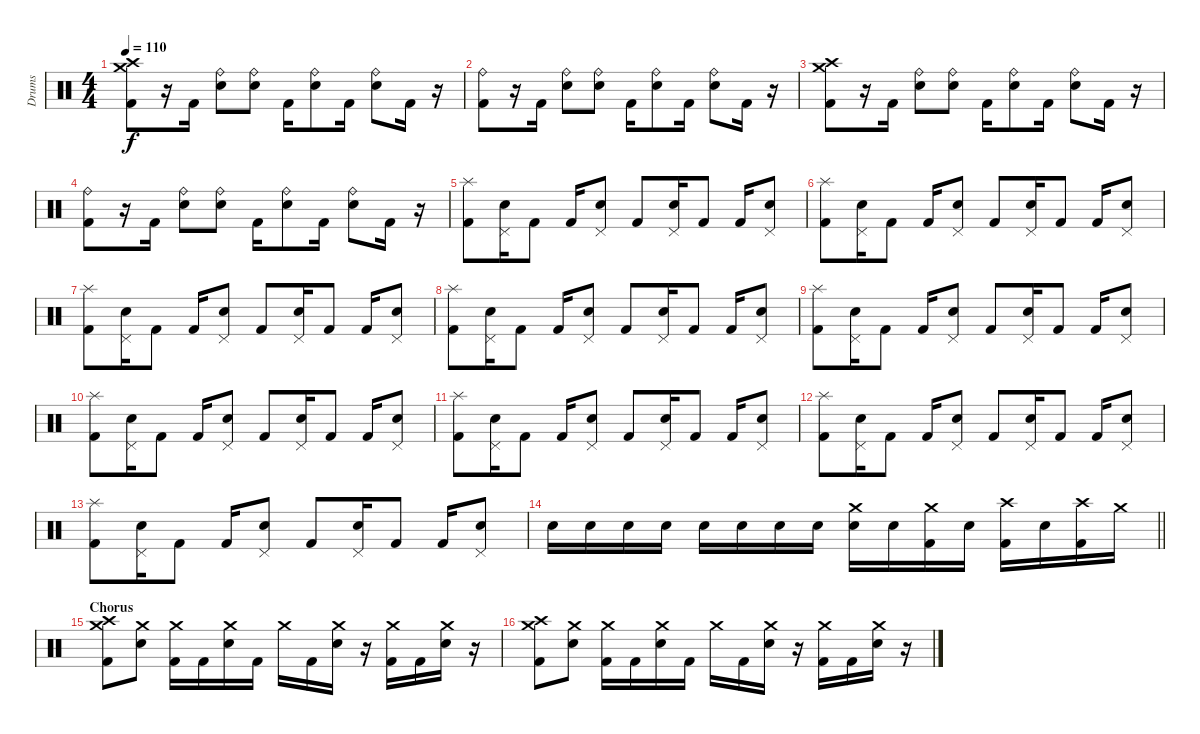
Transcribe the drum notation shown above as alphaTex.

\track ("Drums" "Drums") {instrument percussion}
\staff {score}
\articulation defaults
\ts (4 4)
\tempo 110
\clef neutral
\ks c
("Crash medium (hit)" "Crash high (hit)" "Kick (hit) 2").8{dy f} r.16 "Kick (hit) 2".16 ("Ride (bell)" "Electric Snare (hit)").8 ("Ride (bell)" "Electric Snare (hit)").8 "Kick (hit) 2".16 ("Ride (bell)" "Electric Snare (hit)").8 "Kick (hit) 2".16 ("Ride (bell)" "Electric Snare (hit)").8 "Kick (hit) 2".16 r.16 |
("Ride (bell)" "Kick (hit) 2").8 r.16 "Kick (hit) 2".16 ("Ride (bell)" "Electric Snare (hit)").8 ("Ride (bell)" "Electric Snare (hit)").8 "Kick (hit) 2".16 ("Ride (bell)" "Electric Snare (hit)").8 "Kick (hit) 2".16 ("Ride (bell)" "Electric Snare (hit)").8 "Kick (hit) 2".16 r.16 |
("Crash medium (hit)" "Crash high (hit)" "Kick (hit) 2").8 r.16 "Kick (hit) 2".16 ("Ride (bell)" "Electric Snare (hit)").8 ("Ride (bell)" "Electric Snare (hit)").8 "Kick (hit) 2".16 ("Ride (bell)" "Electric Snare (hit)").8 "Kick (hit) 2".16 ("Ride (bell)" "Electric Snare (hit)").8 "Kick (hit) 2".16 r.16 |
("Ride (bell)" "Kick (hit) 2").8 r.16 "Kick (hit) 2".16 ("Ride (bell)" "Electric Snare (hit)").8 ("Ride (bell)" "Electric Snare (hit)").8 "Kick (hit) 2".16 ("Ride (bell)" "Electric Snare (hit)").8 "Kick (hit) 2".16 ("Ride (bell)" "Electric Snare (hit)").8 "Kick (hit) 2".16 r.16 |
("Splash (hit)" "Kick (hit) 2").8 ("Pedal Hi-Hat (hit)" "Electric Snare (hit)").16 "Kick (hit) 2".8 "Kick (hit) 2".16 ("Pedal Hi-Hat (hit)" "Electric Snare (hit)").8 "Kick (hit) 2".8 ("Pedal Hi-Hat (hit)" "Electric Snare (hit)").16 "Kick (hit) 2".8 "Kick (hit) 2".16 ("Pedal Hi-Hat (hit)" "Electric Snare (hit)").8 |
("Splash (hit)" "Kick (hit) 2").8 ("Pedal Hi-Hat (hit)" "Electric Snare (hit)").16 "Kick (hit) 2".8 "Kick (hit) 2".16 ("Pedal Hi-Hat (hit)" "Electric Snare (hit)").8 "Kick (hit) 2".8 ("Pedal Hi-Hat (hit)" "Electric Snare (hit)").16 "Kick (hit) 2".8 "Kick (hit) 2".16 ("Pedal Hi-Hat (hit)" "Electric Snare (hit)").8 |
("Splash (hit)" "Kick (hit) 2").8 ("Pedal Hi-Hat (hit)" "Electric Snare (hit)").16 "Kick (hit) 2".8 "Kick (hit) 2".16 ("Pedal Hi-Hat (hit)" "Electric Snare (hit)").8 "Kick (hit) 2".8 ("Pedal Hi-Hat (hit)" "Electric Snare (hit)").16 "Kick (hit) 2".8 "Kick (hit) 2".16 ("Pedal Hi-Hat (hit)" "Electric Snare (hit)").8 |
("Splash (hit)" "Kick (hit) 2").8 ("Pedal Hi-Hat (hit)" "Electric Snare (hit)").16 "Kick (hit) 2".8 "Kick (hit) 2".16 ("Pedal Hi-Hat (hit)" "Electric Snare (hit)").8 "Kick (hit) 2".8 ("Pedal Hi-Hat (hit)" "Electric Snare (hit)").16 "Kick (hit) 2".8 "Kick (hit) 2".16 ("Pedal Hi-Hat (hit)" "Electric Snare (hit)").8 |
("Splash (hit)" "Kick (hit) 2").8 ("Pedal Hi-Hat (hit)" "Electric Snare (hit)").16 "Kick (hit) 2".8 "Kick (hit) 2".16 ("Pedal Hi-Hat (hit)" "Electric Snare (hit)").8 "Kick (hit) 2".8 ("Pedal Hi-Hat (hit)" "Electric Snare (hit)").16 "Kick (hit) 2".8 "Kick (hit) 2".16 ("Pedal Hi-Hat (hit)" "Electric Snare (hit)").8 |
("Splash (hit)" "Kick (hit) 2").8 ("Pedal Hi-Hat (hit)" "Electric Snare (hit)").16 "Kick (hit) 2".8 "Kick (hit) 2".16 ("Pedal Hi-Hat (hit)" "Electric Snare (hit)").8 "Kick (hit) 2".8 ("Pedal Hi-Hat (hit)" "Electric Snare (hit)").16 "Kick (hit) 2".8 "Kick (hit) 2".16 ("Pedal Hi-Hat (hit)" "Electric Snare (hit)").8 |
("Splash (hit)" "Kick (hit) 2").8 ("Pedal Hi-Hat (hit)" "Electric Snare (hit)").16 "Kick (hit) 2".8 "Kick (hit) 2".16 ("Pedal Hi-Hat (hit)" "Electric Snare (hit)").8 "Kick (hit) 2".8 ("Pedal Hi-Hat (hit)" "Electric Snare (hit)").16 "Kick (hit) 2".8 "Kick (hit) 2".16 ("Pedal Hi-Hat (hit)" "Electric Snare (hit)").8 |
("Splash (hit)" "Kick (hit) 2").8 ("Pedal Hi-Hat (hit)" "Electric Snare (hit)").16 "Kick (hit) 2".8 "Kick (hit) 2".16 ("Pedal Hi-Hat (hit)" "Electric Snare (hit)").8 "Kick (hit) 2".8 ("Pedal Hi-Hat (hit)" "Electric Snare (hit)").16 "Kick (hit) 2".8 "Kick (hit) 2".16 ("Pedal Hi-Hat (hit)" "Electric Snare (hit)").8 |
("Splash (hit)" "Kick (hit) 2").8 ("Pedal Hi-Hat (hit)" "Electric Snare (hit)").16 "Kick (hit) 2".8 "Kick (hit) 2".16 ("Pedal Hi-Hat (hit)" "Electric Snare (hit)").8 "Kick (hit) 2".8 ("Pedal Hi-Hat (hit)" "Electric Snare (hit)").16 "Kick (hit) 2".8 "Kick (hit) 2".16 ("Pedal Hi-Hat (hit)" "Electric Snare (hit)").8 |
\barLineRight lightlight "Electric Snare (hit)".16 "Electric Snare (hit)".16 "Electric Snare (hit)".16 "Electric Snare (hit)".16 "Electric Snare (hit)".16 "Electric Snare (hit)".16 "Electric Snare (hit)".16 "Electric Snare (hit)".16
("Crash medium (hit)" "Electric Snare (hit)").16 "Electric Snare (hit)".16 ("Crash medium (hit)" "Kick (hit) 2").16 "Electric Snare (hit)".16 ("Crash high (hit)" "Kick (hit) 2").16 "Electric Snare (hit)".16 ("Crash high (hit)" "Kick (hit) 2").16 "Crash medium (hit)".16 |
\section ("" "Chorus")
("Crash medium (hit)" "Crash high (hit)" "Kick (hit) 2").8 ("Crash medium (hit)" "Electric Snare (hit)").8 ("Crash medium (hit)" "Kick (hit) 2").16 "Kick (hit) 2".16 ("Crash medium (hit)" "Electric Snare (hit)").16 "Kick (hit) 2".16 "Crash medium (hit)".16 "Kick (hit) 2".16 ("Crash medium (hit)" "Electric Snare (hit)").16 r.16 ("Crash medium (hit)" "Kick (hit) 2").16 "Kick (hit) 2".16 ("Crash medium (hit)" "Electric Snare (hit)").16 r.16 |
("Crash medium (hit)" "Crash high (hit)" "Kick (hit) 2").8 ("Crash medium (hit)" "Electric Snare (hit)").8 ("Crash medium (hit)" "Kick (hit) 2").16 "Kick (hit) 2".16 ("Crash medium (hit)" "Electric Snare (hit)").16 "Kick (hit) 2".16 "Crash medium (hit)".16 "Kick (hit) 2".16 ("Crash medium (hit)" "Electric Snare (hit)").16 r.16 ("Crash medium (hit)" "Kick (hit) 2").16 "Kick (hit) 2".16 ("Crash medium (hit)" "Electric Snare (hit)").16 r.16
